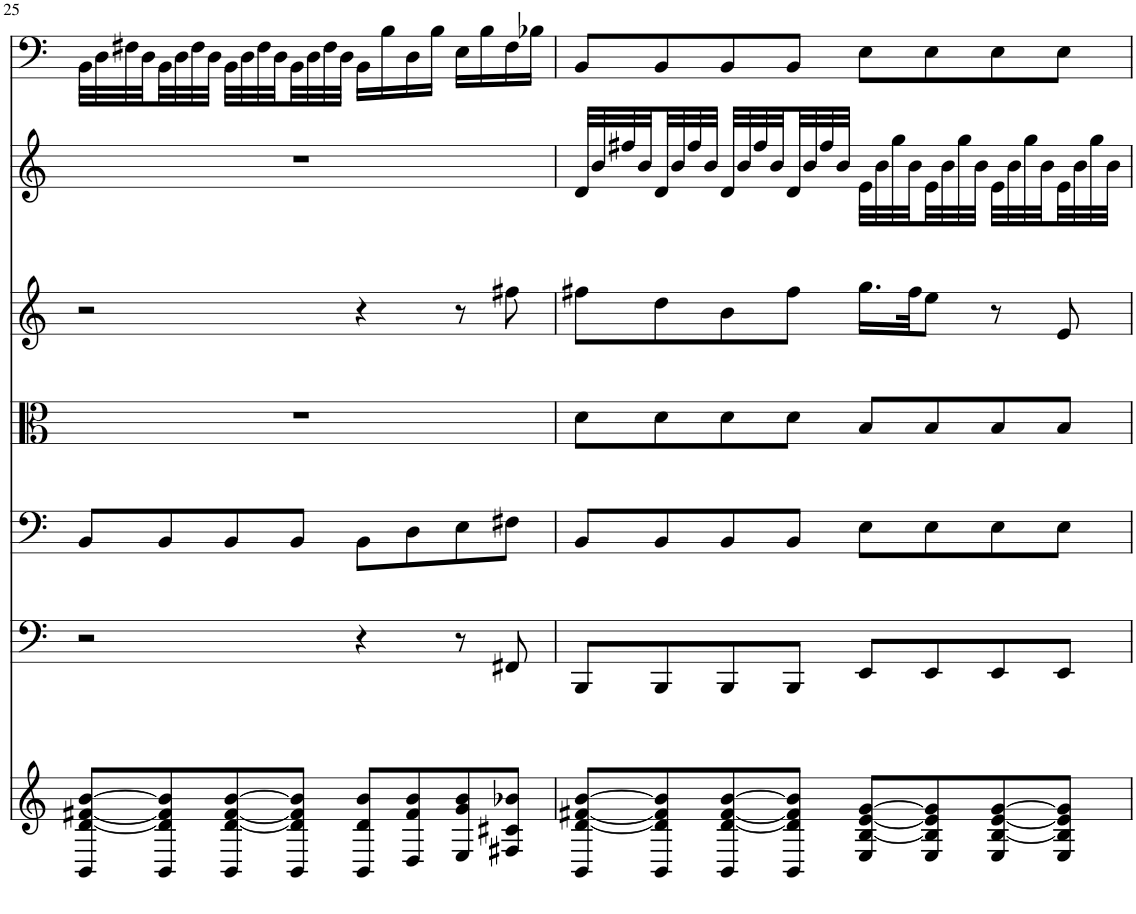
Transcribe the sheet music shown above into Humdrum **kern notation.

**kern	**kern	**kern	**kern	**kern	**kern	**kern
*part7	*part6	*part5	*part4	*part3	*part2	*part1
*staff7	*staff6	*staff5	*staff4	*staff3	*staff2	*staff1
*I"Continuo	*I"Contrabass	*I"Violoncello	*I"Viola	*I"Violin II	*I"Violin I	*I"Bassoon
*	*I'Cb	*	*	*	*	*I'Bsn
!!LO:PB:g=z
*clefG2	*clefF4	*clefF4	*clefC3	*clefG2	*clefG2	*clefF4
*	*Trd7c12	*	*	*	*	*
*k[]	*k[]	*k[]	*k[]	*k[]	*k[]	*k[]
*M4/4	*M4/4	*M4/4	*M4/4	*M4/4	*M4/4	*M4/4
=25	=25	=25	=25	=25	=25	=25
8BB/ [8d/ [8f#X/ [8b/L	2r	8BB/L	1r	2r	1r	32BB\LLL
.	.	.	.	.	.	32D\
.	.	.	.	.	.	32F#X\
.	.	.	.	.	.	32D\
8BB/ 8d/] 8f#/] 8b/]	.	8BB/	.	.	.	32BB\
.	.	.	.	.	.	32D\
.	.	.	.	.	.	32F#\
.	.	.	.	.	.	32D\JJJ
8BB/ [8d/ [8f#/ [8b/	.	8BB/	.	.	.	32BB\LLL
.	.	.	.	.	.	32D\
.	.	.	.	.	.	32F#\
.	.	.	.	.	.	32D\
8BB/ 8d/] 8f#/] 8b/]J	.	8BB/J	.	.	.	32BB\
.	.	.	.	.	.	32D\
.	.	.	.	.	.	32F#\
.	.	.	.	.	.	32D\JJJ
8BB/ 8d/ 8b/L	4r	8BB\L	.	4r	.	16BB\LL
.	.	.	.	.	.	16B\
8D/ 8f#/ 8b/	.	8D\	.	.	.	16D\
.	.	.	.	.	.	16B\JJ
8E/ 8g/ 8b/	8r	8E\	.	8r	.	16E\LL
.	.	.	.	.	.	16B\
8F#X/ 8c#X/ 8b-X/J	8FF#X/	8F#X\J	.	8ff#X\	.	16F#\
.	.	.	.	.	.	16B-X\JJ
=26	=26	=26	=26	=26	=26	=26
8BB/ [8d/ [8f#X/ [8b/L	8BBB/L	8BB/L	8d\L	8ff#X\L	32d/LLL	8BB/L
.	.	.	.	.	32b/	.
.	.	.	.	.	32ff#X/	.
.	.	.	.	.	32b/	.
8BB/ 8d/] 8f#/] 8b/]	8BBB/	8BB/	8d\	8dd\	32d/	8BB/
.	.	.	.	.	32b/	.
.	.	.	.	.	32ff#/	.
.	.	.	.	.	32b/JJJ	.
8BB/ [8d/ [8f#/ [8b/	8BBB/	8BB/	8d\	8b\	32d/LLL	8BB/
.	.	.	.	.	32b/	.
.	.	.	.	.	32ff#/	.
.	.	.	.	.	32b/	.
8BB/ 8d/] 8f#/] 8b/]J	8BBB/J	8BB/J	8d\J	8ff#\J	32d/	8BB/J
.	.	.	.	.	32b/	.
.	.	.	.	.	32ff#/	.
.	.	.	.	.	32b/JJJ	.
8E/ [8B/ [8e/ [8g/L	8EE/L	8E\L	8B/L	16.gg\LL	32e\LLL	8E\L
.	.	.	.	.	32b\	.
.	.	.	.	.	32gg\	.
.	.	.	.	32ff#\JK	32b\	.
8E/ 8B/] 8e/] 8g/]	8EE/	8E\	8B/	8ee\J	32e\	8E\
.	.	.	.	.	32b\	.
.	.	.	.	.	32gg\	.
.	.	.	.	.	32b\JJJ	.
8E/ [8B/ [8e/ [8g/	8EE/	8E\	8B/	8r	32e\LLL	8E\
.	.	.	.	.	32b\	.
.	.	.	.	.	32gg\	.
.	.	.	.	.	32b\	.
8E/ 8B/] 8e/] 8g/]J	8EE/J	8E\J	8B/J	8e/	32e\	8E\J
.	.	.	.	.	32b\	.
.	.	.	.	.	32gg\	.
.	.	.	.	.	32b\JJJ	.
=	=	=	=	=	=	=
*-	*-	*-	*-	*-	*-	*-
